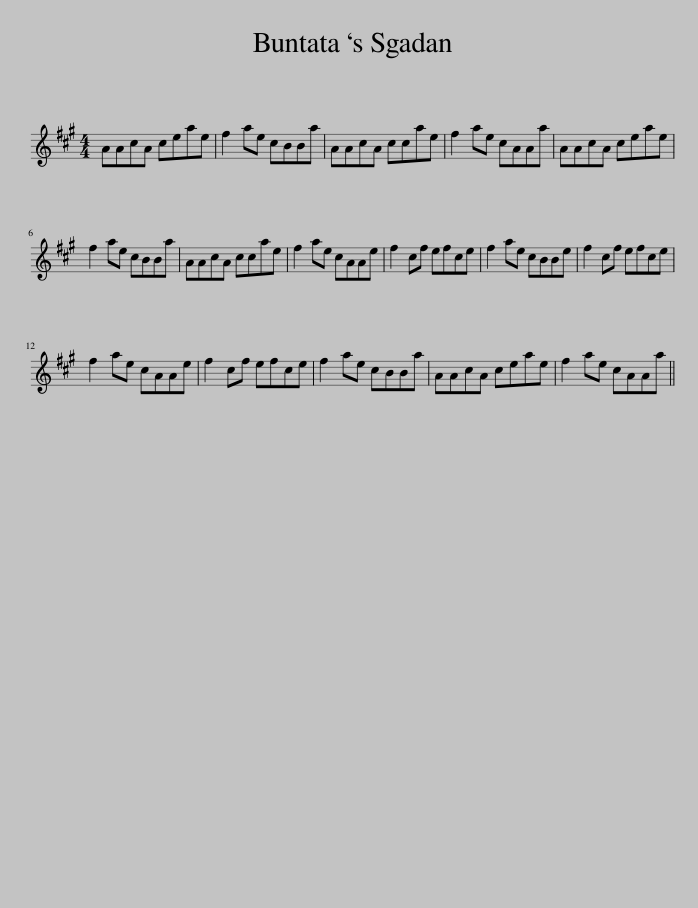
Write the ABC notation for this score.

X:1
L:1/8
M:4/4
I:linebreak $
K:A
V:1 treble
V:1
 AAcA ceae | f2 ae cBBa | AAcA ccae | f2 ae cAAa | AAcA ceae |$ %5
 f2 ae cBBa | AAcA ccae | f2 ae cAAe | f2 cf efce | f2 ae cBBe | %10
 f2 cf efce |$ f2 ae cAAe | f2 cf efce | f2 ae cBBa | AAcA ceae | %15
 f2 ae cAAa || %16
